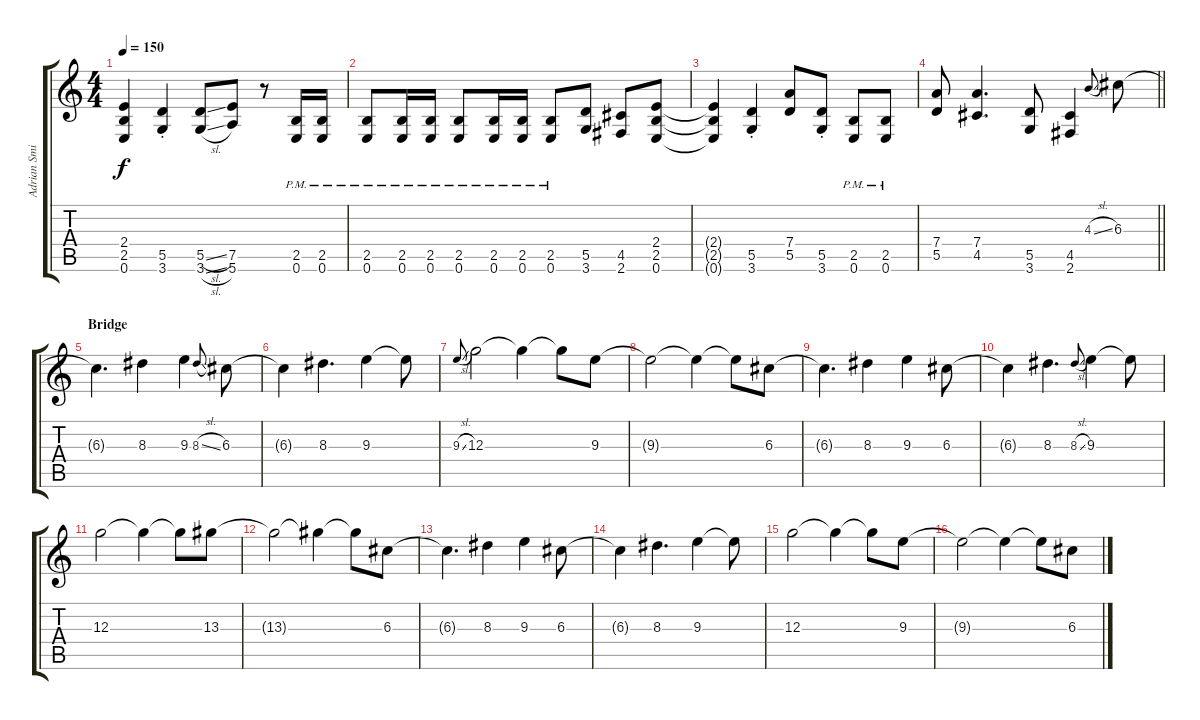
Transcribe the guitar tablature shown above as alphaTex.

\track ("Adrian Smith" "Adrian Smi") {instrument distortionguitar}
\staff {score tabs}
\tuning (E4 B3 G3 D3 A2 E2) {hide}
\ts (4 4)
\tempo 150
\clef g2
\ks c
(2.4{t} 2.5{t} 0.6{t}).4{dy f} (5.5{st} 3.6{st}).4 (5.5{sl} 3.6{sl}).8 (7.5 5.6).8 r.8 (2.5{pm} 0.6{pm}).16 (2.5{pm} 0.6{pm}).16 |
(2.5{pm} 0.6{pm}).8 (2.5{pm} 0.6{pm}).16 (2.5{pm} 0.6{pm}).16 (2.5{pm} 0.6{pm}).8 (2.5{pm} 0.6{pm}).16 (2.5{pm} 0.6{pm}).16 (2.5{pm} 0.6{pm}).8 (5.5 3.6).8 (4.5 2.6).8 (2.4 2.5 0.6).8 |
(2.4{t} 2.5{t} 0.6{t}).4 (5.5{st} 3.6{st}).4 (7.4 5.5).8 (5.5{st} 3.6{st}).8 (2.5{pm} 0.6{pm}).8 (2.5{pm} 0.6{pm}).8 |
\barLineRight lightlight
(7.4 5.5).8 (7.4 4.5).4{d} (5.5 3.6).8 (4.5 2.6).4 4.3{sl}.8{gr onbeat} 6.3.8 |
\section ("" "Bridge")
6.3{t}.4{d} 8.3.4 9.3.4 8.3{sl}.8{gr onbeat} 6.3.8 |
6.3{t}.4 8.3.4{d} 9.3.4 9.3{t}.8 |
9.3{sl}.8{gr onbeat} 12.3.2 12.3{t}.4 12.3{t}.8 9.3.8 |
9.3{t}.2 9.3{t}.4 9.3{t}.8 6.3.8 |
6.3{t}.4{d} 8.3.4 9.3.4 6.3.8 |
6.3{t}.4 8.3.4{d} 8.3{sl}.8{gr onbeat} 9.3.4 9.3{t}.8 |
12.3.2 12.3{t}.4 12.3{t}.8 13.3.8 |
13.3{t}.2 13.3{t}.4 13.3{t}.8 6.3.8 |
6.3{t}.4{d} 8.3.4 9.3.4 6.3.8 |
6.3{t}.4 8.3.4{d} 9.3.4 9.3{t}.8 |
12.3.2 12.3{t}.4 12.3{t}.8 9.3.8 |
9.3{t}.2 9.3{t}.4 9.3{t}.8 6.3.8
